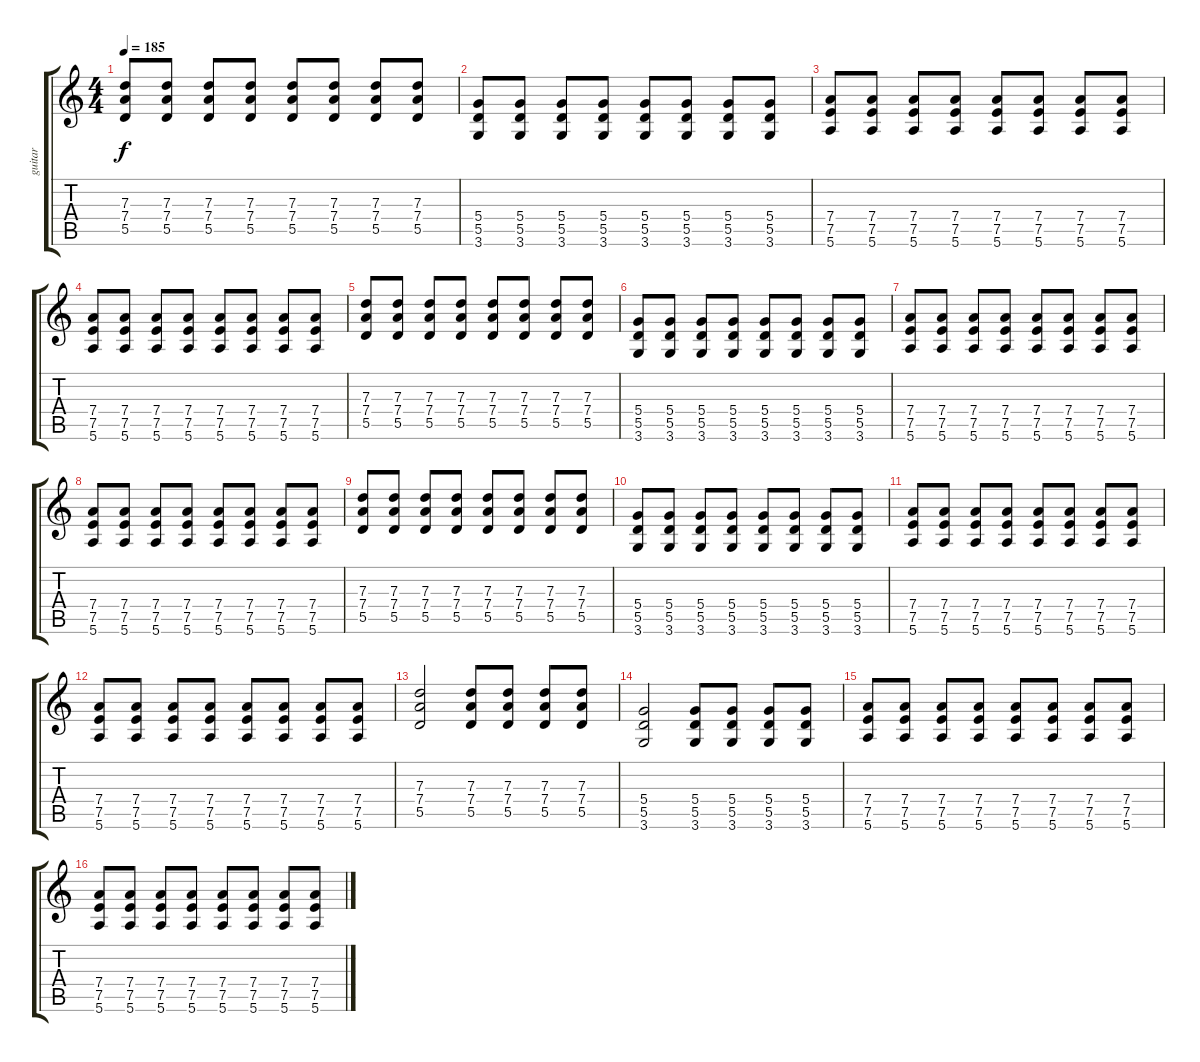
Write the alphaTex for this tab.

\track ("guitar" "guitar") {instrument distortionguitar}
\staff {score tabs}
\tuning (E4 B3 G3 D3 A2 E2) {hide}
\ts (4 4)
\tempo 185
\clef g2
\ks c
(7.3 7.4 5.5).8{dy f} (7.3 7.4 5.5).8 (7.3 7.4 5.5).8 (7.3 7.4 5.5).8 (7.3 7.4 5.5).8 (7.3 7.4 5.5).8 (7.3 7.4 5.5).8 (7.3 7.4 5.5).8 |
(5.4 5.5 3.6).8 (5.4 5.5 3.6).8 (5.4 5.5 3.6).8 (5.4 5.5 3.6).8 (5.4 5.5 3.6).8 (5.4 5.5 3.6).8 (5.4 5.5 3.6).8 (5.4 5.5 3.6).8 |
(7.4 7.5 5.6).8 (7.4 7.5 5.6).8 (7.4 7.5 5.6).8 (7.4 7.5 5.6).8 (7.4 7.5 5.6).8 (7.4 7.5 5.6).8 (7.4 7.5 5.6).8 (7.4 7.5 5.6).8 |
(7.4 7.5 5.6).8 (7.4 7.5 5.6).8 (7.4 7.5 5.6).8 (7.4 7.5 5.6).8 (7.4 7.5 5.6).8 (7.4 7.5 5.6).8 (7.4 7.5 5.6).8 (7.4 7.5 5.6).8 |
(7.3 7.4 5.5).8 (7.3 7.4 5.5).8 (7.3 7.4 5.5).8 (7.3 7.4 5.5).8 (7.3 7.4 5.5).8 (7.3 7.4 5.5).8 (7.3 7.4 5.5).8 (7.3 7.4 5.5).8 |
(5.4 5.5 3.6).8 (5.4 5.5 3.6).8 (5.4 5.5 3.6).8 (5.4 5.5 3.6).8 (5.4 5.5 3.6).8 (5.4 5.5 3.6).8 (5.4 5.5 3.6).8 (5.4 5.5 3.6).8 |
(7.4 7.5 5.6).8 (7.4 7.5 5.6).8 (7.4 7.5 5.6).8 (7.4 7.5 5.6).8 (7.4 7.5 5.6).8 (7.4 7.5 5.6).8 (7.4 7.5 5.6).8 (7.4 7.5 5.6).8 |
(7.4 7.5 5.6).8 (7.4 7.5 5.6).8 (7.4 7.5 5.6).8 (7.4 7.5 5.6).8 (7.4 7.5 5.6).8 (7.4 7.5 5.6).8 (7.4 7.5 5.6).8 (7.4 7.5 5.6).8 |
(7.3 7.4 5.5).8 (7.3 7.4 5.5).8 (7.3 7.4 5.5).8 (7.3 7.4 5.5).8 (7.3 7.4 5.5).8 (7.3 7.4 5.5).8 (7.3 7.4 5.5).8 (7.3 7.4 5.5).8 |
(5.4 5.5 3.6).8 (5.4 5.5 3.6).8 (5.4 5.5 3.6).8 (5.4 5.5 3.6).8 (5.4 5.5 3.6).8 (5.4 5.5 3.6).8 (5.4 5.5 3.6).8 (5.4 5.5 3.6).8 |
(7.4 7.5 5.6).8 (7.4 7.5 5.6).8 (7.4 7.5 5.6).8 (7.4 7.5 5.6).8 (7.4 7.5 5.6).8 (7.4 7.5 5.6).8 (7.4 7.5 5.6).8 (7.4 7.5 5.6).8 |
(7.4 7.5 5.6).8 (7.4 7.5 5.6).8 (7.4 7.5 5.6).8 (7.4 7.5 5.6).8 (7.4 7.5 5.6).8 (7.4 7.5 5.6).8 (7.4 7.5 5.6).8 (7.4 7.5 5.6).8 |
(7.3 7.4 5.5).2 (7.3 7.4 5.5).8 (7.3 7.4 5.5).8 (7.3 7.4 5.5).8 (7.3 7.4 5.5).8 |
(5.4 5.5 3.6).2 (5.4 5.5 3.6).8 (5.4 5.5 3.6).8 (5.4 5.5 3.6).8 (5.4 5.5 3.6).8 |
(7.4 7.5 5.6).8 (7.4 7.5 5.6).8 (7.4 7.5 5.6).8 (7.4 7.5 5.6).8 (7.4 7.5 5.6).8 (7.4 7.5 5.6).8 (7.4 7.5 5.6).8 (7.4 7.5 5.6).8 |
(7.4 7.5 5.6).8 (7.4 7.5 5.6).8 (7.4 7.5 5.6).8 (7.4 7.5 5.6).8 (7.4 7.5 5.6).8 (7.4 7.5 5.6).8 (7.4 7.5 5.6).8 (7.4 7.5 5.6).8
